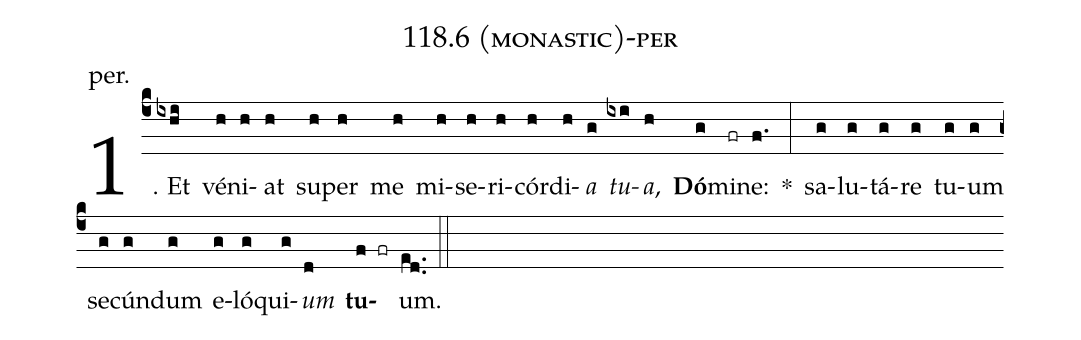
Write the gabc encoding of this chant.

name: 118.6 (monastic)-per;
annotation: per.;
%%
(c4)1. Et(ixhi) vé(h)ni(h)at(h) su(h)per(h) me(h) mi(h)se(h)ri(h)cór(h)di(h)<i>a</i>(g) <i>tu</i>(ixi)<i>a</i>,(h) <b>Dó</b>(g)mi(fr)ne:(f.) *(:) sa(g)lu(g)tá(g)re(g) tu(g)um(g) se(g)cún(g)dum(g) e(g)ló(g)qui(g)<i>um</i>(d) <b>tu</b>(f fr)um.(ed..) (::)
